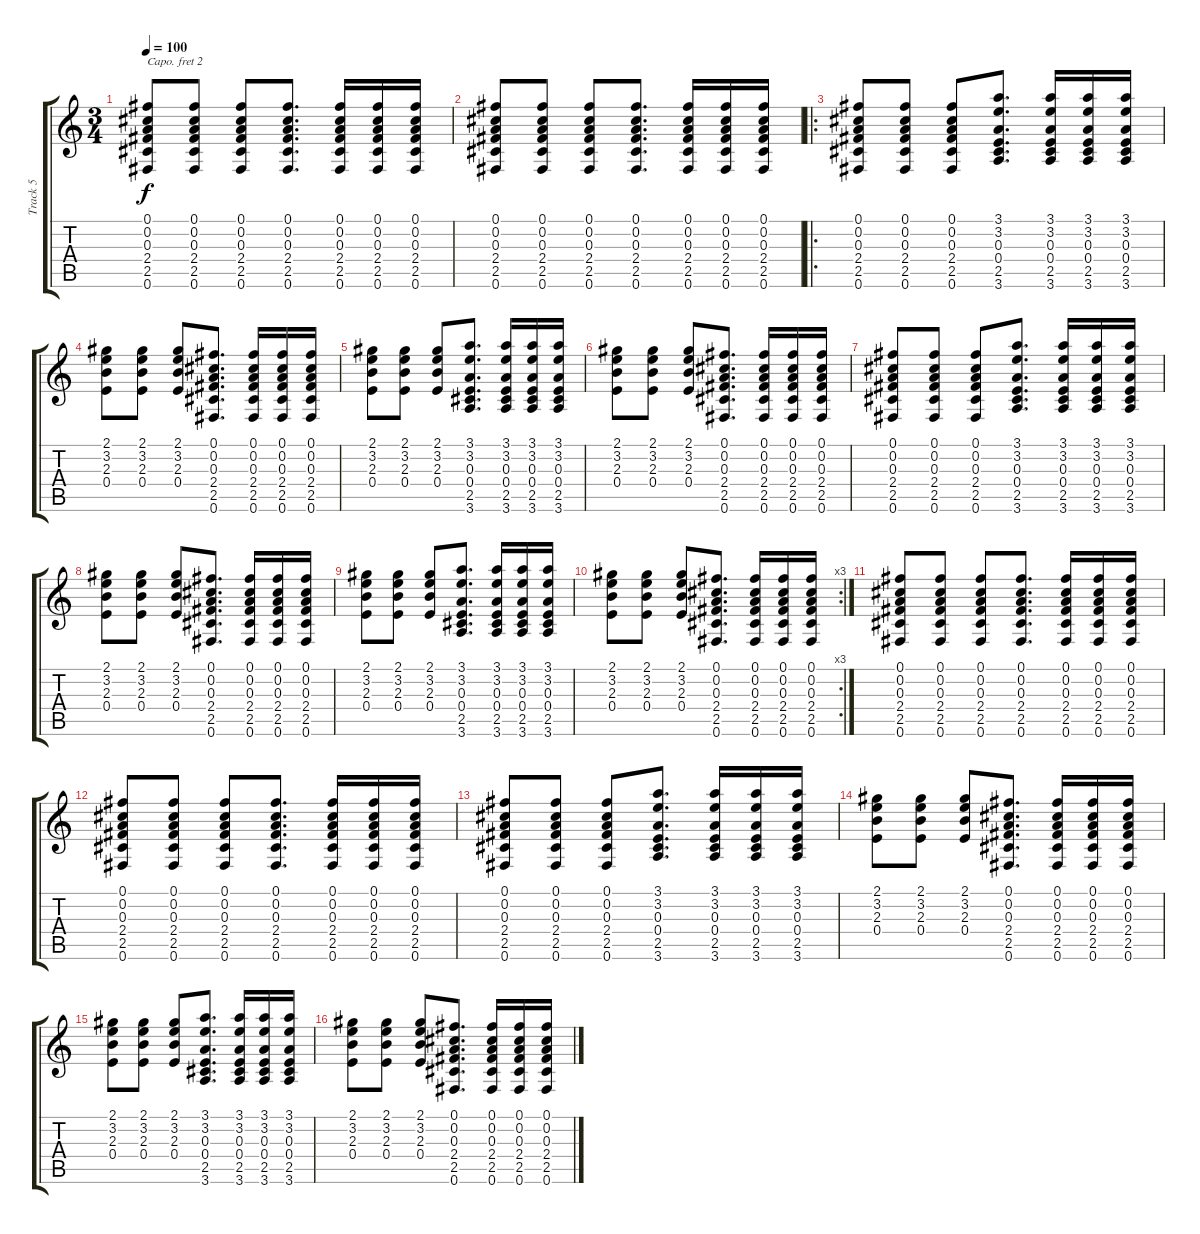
\track ("Track 5" "Track 5") {instrument acousticguitarsteel}
\staff {score tabs}
\capo 2
\tuning (E4 B3 G3 D3 A2 E2) {hide}
\ts (3 4)
\tempo 100
\clef g2
\ks c
(0.1 0.2 0.3 2.4 2.5 0.6).8{dy f} (0.1 0.2 0.3 2.4 2.5 0.6).8 (0.1 0.2 0.3 2.4 2.5 0.6).8 (0.1 0.2 0.3 2.4 2.5 0.6).8{d} (0.1 0.2 0.3 2.4 2.5 0.6).16 (0.1 0.2 0.3 2.4 2.5 0.6).16 (0.1 0.2 0.3 2.4 2.5 0.6).16 |
(0.1 0.2 0.3 2.4 2.5 0.6).8 (0.1 0.2 0.3 2.4 2.5 0.6).8 (0.1 0.2 0.3 2.4 2.5 0.6).8 (0.1 0.2 0.3 2.4 2.5 0.6).8{d} (0.1 0.2 0.3 2.4 2.5 0.6).16 (0.1 0.2 0.3 2.4 2.5 0.6).16 (0.1 0.2 0.3 2.4 2.5 0.6).16 |
\ro
(0.1 0.2 0.3 2.4 2.5 0.6).8 (0.1 0.2 0.3 2.4 2.5 0.6).8 (0.1 0.2 0.3 2.4 2.5 0.6).8 (3.1 3.2 0.3 0.4 2.5 3.6).8{d} (3.1 3.2 0.3 0.4 2.5 3.6).16 (3.1 3.2 0.3 0.4 2.5 3.6).16 (3.1 3.2 0.3 0.4 2.5 3.6).16 |
(2.1 3.2 2.3 0.4).8 (2.1 3.2 2.3 0.4).8 (2.1 3.2 2.3 0.4).8 (0.1 0.2 0.3 2.4 2.5 0.6).8{d} (0.1 0.2 0.3 2.4 2.5 0.6).16 (0.1 0.2 0.3 2.4 2.5 0.6).16 (0.1 0.2 0.3 2.4 2.5 0.6).16 |
(2.1 3.2 2.3 0.4).8 (2.1 3.2 2.3 0.4).8 (2.1 3.2 2.3 0.4).8 (3.1 3.2 0.3 0.4 2.5 3.6).8{d} (3.1 3.2 0.3 0.4 2.5 3.6).16 (3.1 3.2 0.3 0.4 2.5 3.6).16 (3.1 3.2 0.3 0.4 2.5 3.6).16 |
(2.1 3.2 2.3 0.4).8 (2.1 3.2 2.3 0.4).8 (2.1 3.2 2.3 0.4).8 (0.1 0.2 0.3 2.4 2.5 0.6).8{d} (0.1 0.2 0.3 2.4 2.5 0.6).16 (0.1 0.2 0.3 2.4 2.5 0.6).16 (0.1 0.2 0.3 2.4 2.5 0.6).16 |
(0.1 0.2 0.3 2.4 2.5 0.6).8 (0.1 0.2 0.3 2.4 2.5 0.6).8 (0.1 0.2 0.3 2.4 2.5 0.6).8 (3.1 3.2 0.3 0.4 2.5 3.6).8{d} (3.1 3.2 0.3 0.4 2.5 3.6).16 (3.1 3.2 0.3 0.4 2.5 3.6).16 (3.1 3.2 0.3 0.4 2.5 3.6).16 |
(2.1 3.2 2.3 0.4).8 (2.1 3.2 2.3 0.4).8 (2.1 3.2 2.3 0.4).8 (0.1 0.2 0.3 2.4 2.5 0.6).8{d} (0.1 0.2 0.3 2.4 2.5 0.6).16 (0.1 0.2 0.3 2.4 2.5 0.6).16 (0.1 0.2 0.3 2.4 2.5 0.6).16 |
(2.1 3.2 2.3 0.4).8 (2.1 3.2 2.3 0.4).8 (2.1 3.2 2.3 0.4).8 (3.1 3.2 0.3 0.4 2.5 3.6).8{d} (3.1 3.2 0.3 0.4 2.5 3.6).16 (3.1 3.2 0.3 0.4 2.5 3.6).16 (3.1 3.2 0.3 0.4 2.5 3.6).16 |
\rc 3
(2.1 3.2 2.3 0.4).8 (2.1 3.2 2.3 0.4).8 (2.1 3.2 2.3 0.4).8 (0.1 0.2 0.3 2.4 2.5 0.6).8{d} (0.1 0.2 0.3 2.4 2.5 0.6).16 (0.1 0.2 0.3 2.4 2.5 0.6).16 (0.1 0.2 0.3 2.4 2.5 0.6).16 |
(0.1 0.2 0.3 2.4 2.5 0.6).8 (0.1 0.2 0.3 2.4 2.5 0.6).8 (0.1 0.2 0.3 2.4 2.5 0.6).8 (0.1 0.2 0.3 2.4 2.5 0.6).8{d} (0.1 0.2 0.3 2.4 2.5 0.6).16 (0.1 0.2 0.3 2.4 2.5 0.6).16 (0.1 0.2 0.3 2.4 2.5 0.6).16 |
(0.1 0.2 0.3 2.4 2.5 0.6).8 (0.1 0.2 0.3 2.4 2.5 0.6).8 (0.1 0.2 0.3 2.4 2.5 0.6).8 (0.1 0.2 0.3 2.4 2.5 0.6).8{d} (0.1 0.2 0.3 2.4 2.5 0.6).16 (0.1 0.2 0.3 2.4 2.5 0.6).16 (0.1 0.2 0.3 2.4 2.5 0.6).16 |
(0.1 0.2 0.3 2.4 2.5 0.6).8 (0.1 0.2 0.3 2.4 2.5 0.6).8 (0.1 0.2 0.3 2.4 2.5 0.6).8 (3.1 3.2 0.3 0.4 2.5 3.6).8{d} (3.1 3.2 0.3 0.4 2.5 3.6).16 (3.1 3.2 0.3 0.4 2.5 3.6).16 (3.1 3.2 0.3 0.4 2.5 3.6).16 |
(2.1 3.2 2.3 0.4).8 (2.1 3.2 2.3 0.4).8 (2.1 3.2 2.3 0.4).8 (0.1 0.2 0.3 2.4 2.5 0.6).8{d} (0.1 0.2 0.3 2.4 2.5 0.6).16 (0.1 0.2 0.3 2.4 2.5 0.6).16 (0.1 0.2 0.3 2.4 2.5 0.6).16 |
(2.1 3.2 2.3 0.4).8 (2.1 3.2 2.3 0.4).8 (2.1 3.2 2.3 0.4).8 (3.1 3.2 0.3 0.4 2.5 3.6).8{d} (3.1 3.2 0.3 0.4 2.5 3.6).16 (3.1 3.2 0.3 0.4 2.5 3.6).16 (3.1 3.2 0.3 0.4 2.5 3.6).16 |
(2.1 3.2 2.3 0.4).8 (2.1 3.2 2.3 0.4).8 (2.1 3.2 2.3 0.4).8 (0.1 0.2 0.3 2.4 2.5 0.6).8{d} (0.1 0.2 0.3 2.4 2.5 0.6).16 (0.1 0.2 0.3 2.4 2.5 0.6).16 (0.1 0.2 0.3 2.4 2.5 0.6).16
